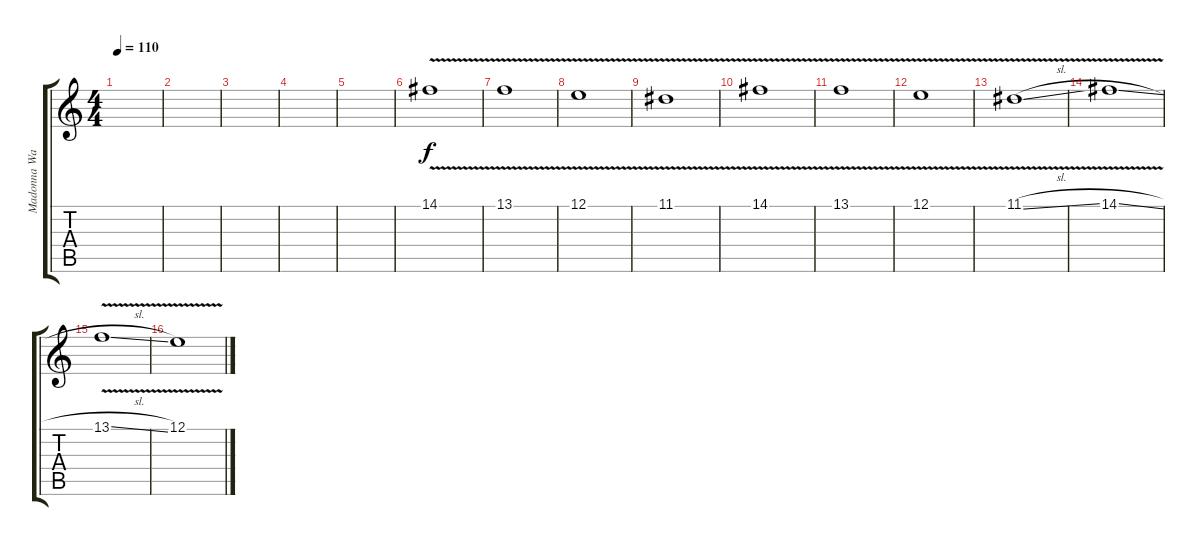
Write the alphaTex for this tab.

\track ("Madonna Wayne Gacy" "Madonna Wa") {instrument pad3polysynth}
\staff {score tabs}
\tuning (E4 B3 G3 D3 A2 D2) {hide}
\ts (4 4)
\tempo 110
\clef g2
\ks c
|
|
|
|
|
14.1{v}.1 |
13.1{v}.1 |
12.1{v}.1 |
11.1{v}.1 |
14.1{v}.1 |
13.1{v}.1 |
12.1{v}.1 |
11.1{v sl}.1 |
14.1{v sl}.1 |
13.1{v sl}.1 |
12.1{v sl}.1
